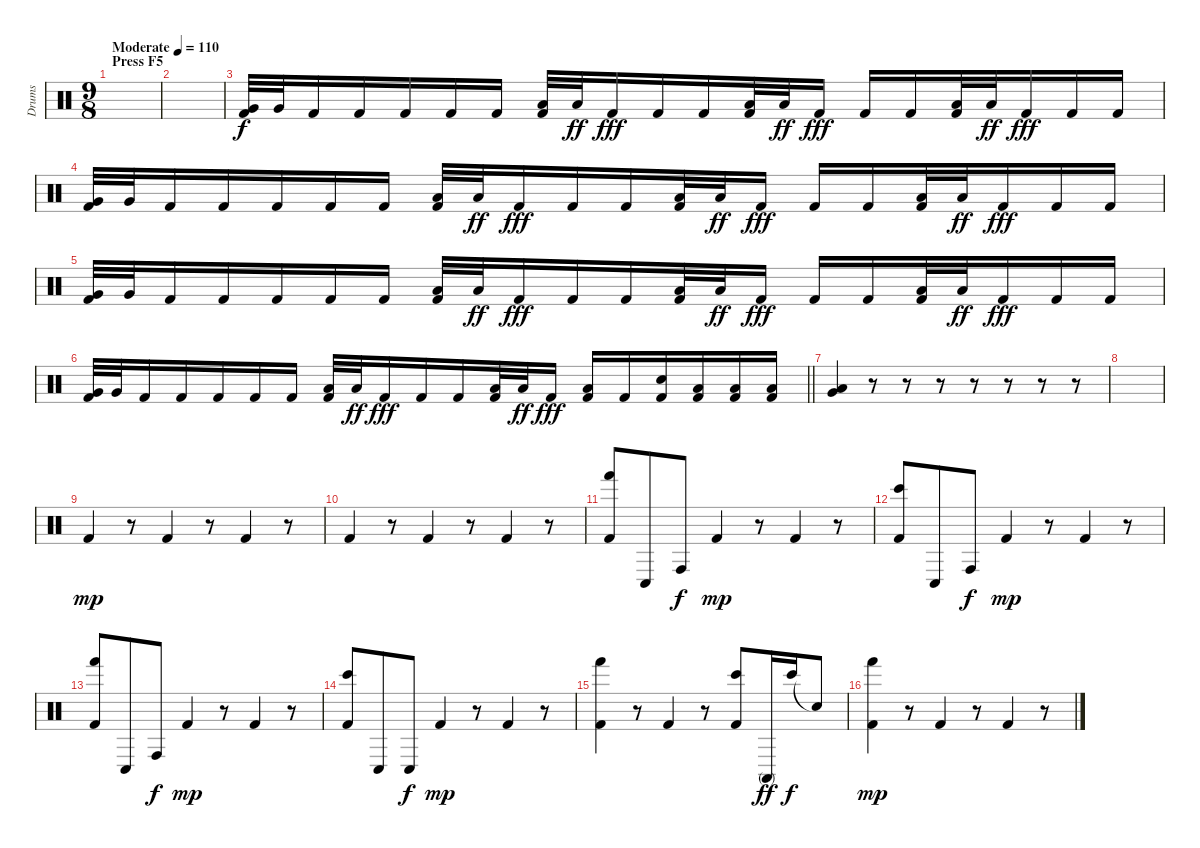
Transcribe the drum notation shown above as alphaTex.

\track ("Drums" "Drums") {instrument percussion}
\staff {score}
\articulation defaults
\ts (9 8)
\section ("" "Press F5")
\tempo (110 "Moderate")
\clef neutral
\ks c
|
|
("Very Low Tom (hit)" "Kick (hit) 2").32 "Very Low Tom (hit)".32 "Kick (hit) 2".16 "Kick (hit) 2".16 "Kick (hit) 2".16 "Kick (hit) 2".16 "Kick (hit) 2".16 ("Low Tom (hit)" "Kick (hit) 2").32 "Low Tom (hit)".32{dy ff} "Kick (hit) 2".16{dy fff} "Kick (hit) 2".16 "Kick (hit) 2".16 ("Low Tom (hit)" "Kick (hit) 2").32 "Low Tom (hit)".32{dy ff} "Kick (hit) 2".16{dy fff} "Kick (hit) 2".16 "Kick (hit) 2".16 ("Low Tom (hit)" "Kick (hit) 2").32 "Low Tom (hit)".32{dy ff} "Kick (hit) 2".16{dy fff} "Kick (hit) 2".16 "Kick (hit) 2".16 |
("Very Low Tom (hit)" "Kick (hit) 2").32 "Very Low Tom (hit)".32 "Kick (hit) 2".16 "Kick (hit) 2".16 "Kick (hit) 2".16 "Kick (hit) 2".16 "Kick (hit) 2".16 ("Low Tom (hit)" "Kick (hit) 2").32 "Low Tom (hit)".32{dy ff} "Kick (hit) 2".16{dy fff} "Kick (hit) 2".16 "Kick (hit) 2".16 ("Low Tom (hit)" "Kick (hit) 2").32 "Low Tom (hit)".32{dy ff} "Kick (hit) 2".16{dy fff} "Kick (hit) 2".16 "Kick (hit) 2".16 ("Low Tom (hit)" "Kick (hit) 2").32 "Low Tom (hit)".32{dy ff} "Kick (hit) 2".16{dy fff} "Kick (hit) 2".16 "Kick (hit) 2".16 |
("Very Low Tom (hit)" "Kick (hit) 2").32 "Very Low Tom (hit)".32 "Kick (hit) 2".16 "Kick (hit) 2".16 "Kick (hit) 2".16 "Kick (hit) 2".16 "Kick (hit) 2".16 ("Low Tom (hit)" "Kick (hit) 2").32 "Low Tom (hit)".32{dy ff} "Kick (hit) 2".16{dy fff} "Kick (hit) 2".16 "Kick (hit) 2".16 ("Low Tom (hit)" "Kick (hit) 2").32 "Low Tom (hit)".32{dy ff} "Kick (hit) 2".16{dy fff} "Kick (hit) 2".16 "Kick (hit) 2".16 ("Low Tom (hit)" "Kick (hit) 2").32 "Low Tom (hit)".32{dy ff} "Kick (hit) 2".16{dy fff} "Kick (hit) 2".16 "Kick (hit) 2".16 |
\barLineRight lightlight
("Very Low Tom (hit)" "Kick (hit) 2").32 "Very Low Tom (hit)".32 "Kick (hit) 2".16 "Kick (hit) 2".16 "Kick (hit) 2".16 "Kick (hit) 2".16 "Kick (hit) 2".16 ("Low Tom (hit)" "Kick (hit) 2").32 "Low Tom (hit)".32{dy ff} "Kick (hit) 2".16{dy fff} "Kick (hit) 2".16 "Kick (hit) 2".16 ("Low Tom (hit)" "Kick (hit) 2").32 "Low Tom (hit)".32{dy ff} "Kick (hit) 2".16{dy fff} ("Low Tom (hit)" "Kick (hit) 2").16 "Kick (hit) 2".16 ("Snare (hit) 2" "Kick (hit) 2").16 ("Low Tom (hit)" "Kick (hit) 2").16 ("Low Tom (hit)" "Kick (hit) 2").16 ("Low Tom (hit)" "Kick (hit) 2").16 |
\section ("" "")
("Low Tom (hit)" "Very Low Tom (hit)").4 r.8 r.8 r.8 r.8 r.8 r.8 r.8 |
|
"Kick (hit) 2".4{dy mp} r.8 "Kick (hit) 2".4 r.8 "Kick (hit) 2".4 r.8 |
"Kick (hit) 2".4 r.8 "Kick (hit) 2".4 r.8 "Kick (hit) 2".4 r.8 |
("Hand (hit)" "Kick (hit) 2").8 "Conga low (hit)".8 "Conga high (hit)".8{dy f} "Kick (hit) 2".4{dy mp} r.8 "Kick (hit) 2".4 r.8 |
("Bongo High (hit)" "Kick (hit) 2").8 "Conga low (hit)".8 "Conga high (hit)".8{dy f} "Kick (hit) 2".4{dy mp} r.8 "Kick (hit) 2".4 r.8 |
("Hand (hit)" "Kick (hit) 2").8 "Conga low (hit)".8 "Conga high (hit)".8{dy f} "Kick (hit) 2".4{dy mp} r.8 "Kick (hit) 2".4 r.8 |
("Bongo High (hit)" "Kick (hit) 2").8 "Conga low (hit)".8 "Conga low (hit)".8{dy f} "Kick (hit) 2".4{dy mp} r.8 "Kick (hit) 2".4 r.8 |
("Hand (hit)" "Kick (hit) 2").4 r.8 "Kick (hit) 2".4 r.8 ("Bongo High (hit)" "Kick (hit) 2").8 "Conga high (mute)".16{dy ff} "Bongo High (hit)".16{dy f} "Snare (hit)"{t}.8 |
("Hand (hit)" "Kick (hit) 2").4{dy mp} r.8 "Kick (hit) 2".4 r.8 "Kick (hit) 2".4 r.8
